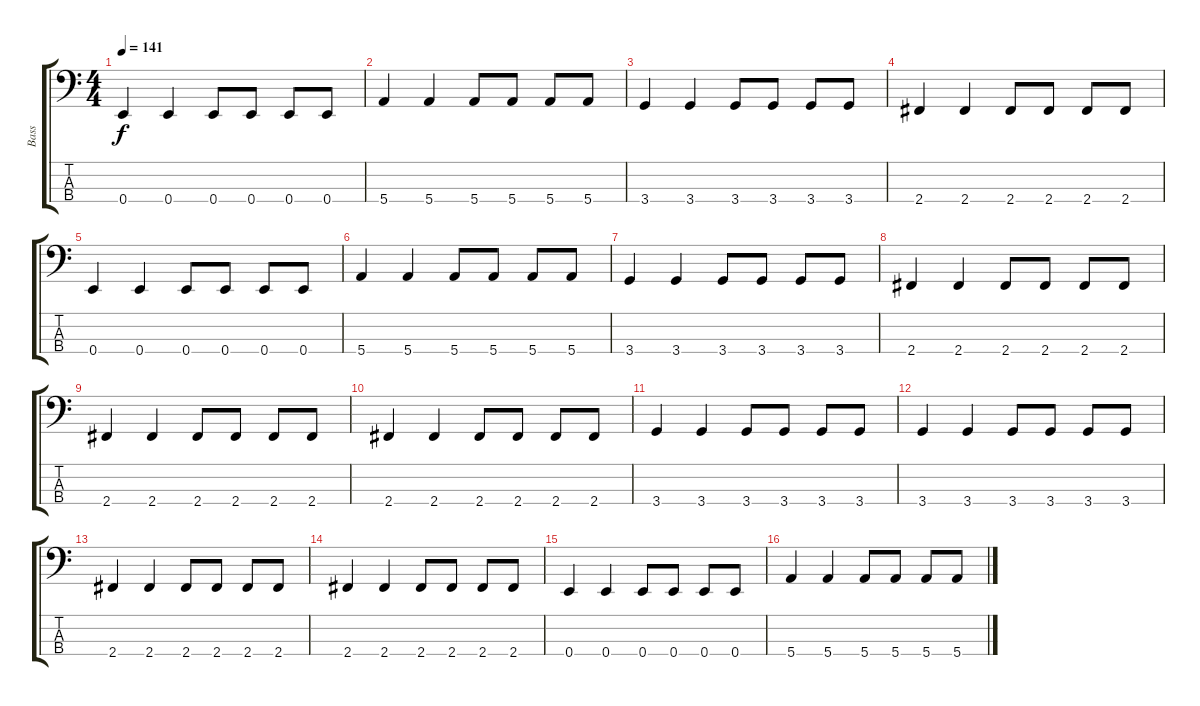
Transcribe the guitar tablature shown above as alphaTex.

\track ("Bass" "Bass") {instrument electricbasspick}
\staff {score tabs}
\tuning (G2 D2 A1 E1) {hide}
\ts (4 4)
\tempo 141
\clef f4
\ks c
0.4.4{dy f} 0.4.4 0.4.8 0.4.8 0.4.8 0.4.8 |
5.4.4 5.4.4 5.4.8 5.4.8 5.4.8 5.4.8 |
3.4.4 3.4.4 3.4.8 3.4.8 3.4.8 3.4.8 |
2.4.4 2.4.4 2.4.8 2.4.8 2.4.8 2.4.8 |
0.4.4 0.4.4 0.4.8 0.4.8 0.4.8 0.4.8 |
5.4.4 5.4.4 5.4.8 5.4.8 5.4.8 5.4.8 |
3.4.4 3.4.4 3.4.8 3.4.8 3.4.8 3.4.8 |
2.4.4 2.4.4 2.4.8 2.4.8 2.4.8 2.4.8 |
2.4.4 2.4.4 2.4.8 2.4.8 2.4.8 2.4.8 |
2.4.4 2.4.4 2.4.8 2.4.8 2.4.8 2.4.8 |
3.4.4 3.4.4 3.4.8 3.4.8 3.4.8 3.4.8 |
3.4.4 3.4.4 3.4.8 3.4.8 3.4.8 3.4.8 |
2.4.4 2.4.4 2.4.8 2.4.8 2.4.8 2.4.8 |
2.4.4 2.4.4 2.4.8 2.4.8 2.4.8 2.4.8 |
0.4.4 0.4.4 0.4.8 0.4.8 0.4.8 0.4.8 |
5.4.4 5.4.4 5.4.8 5.4.8 5.4.8 5.4.8
